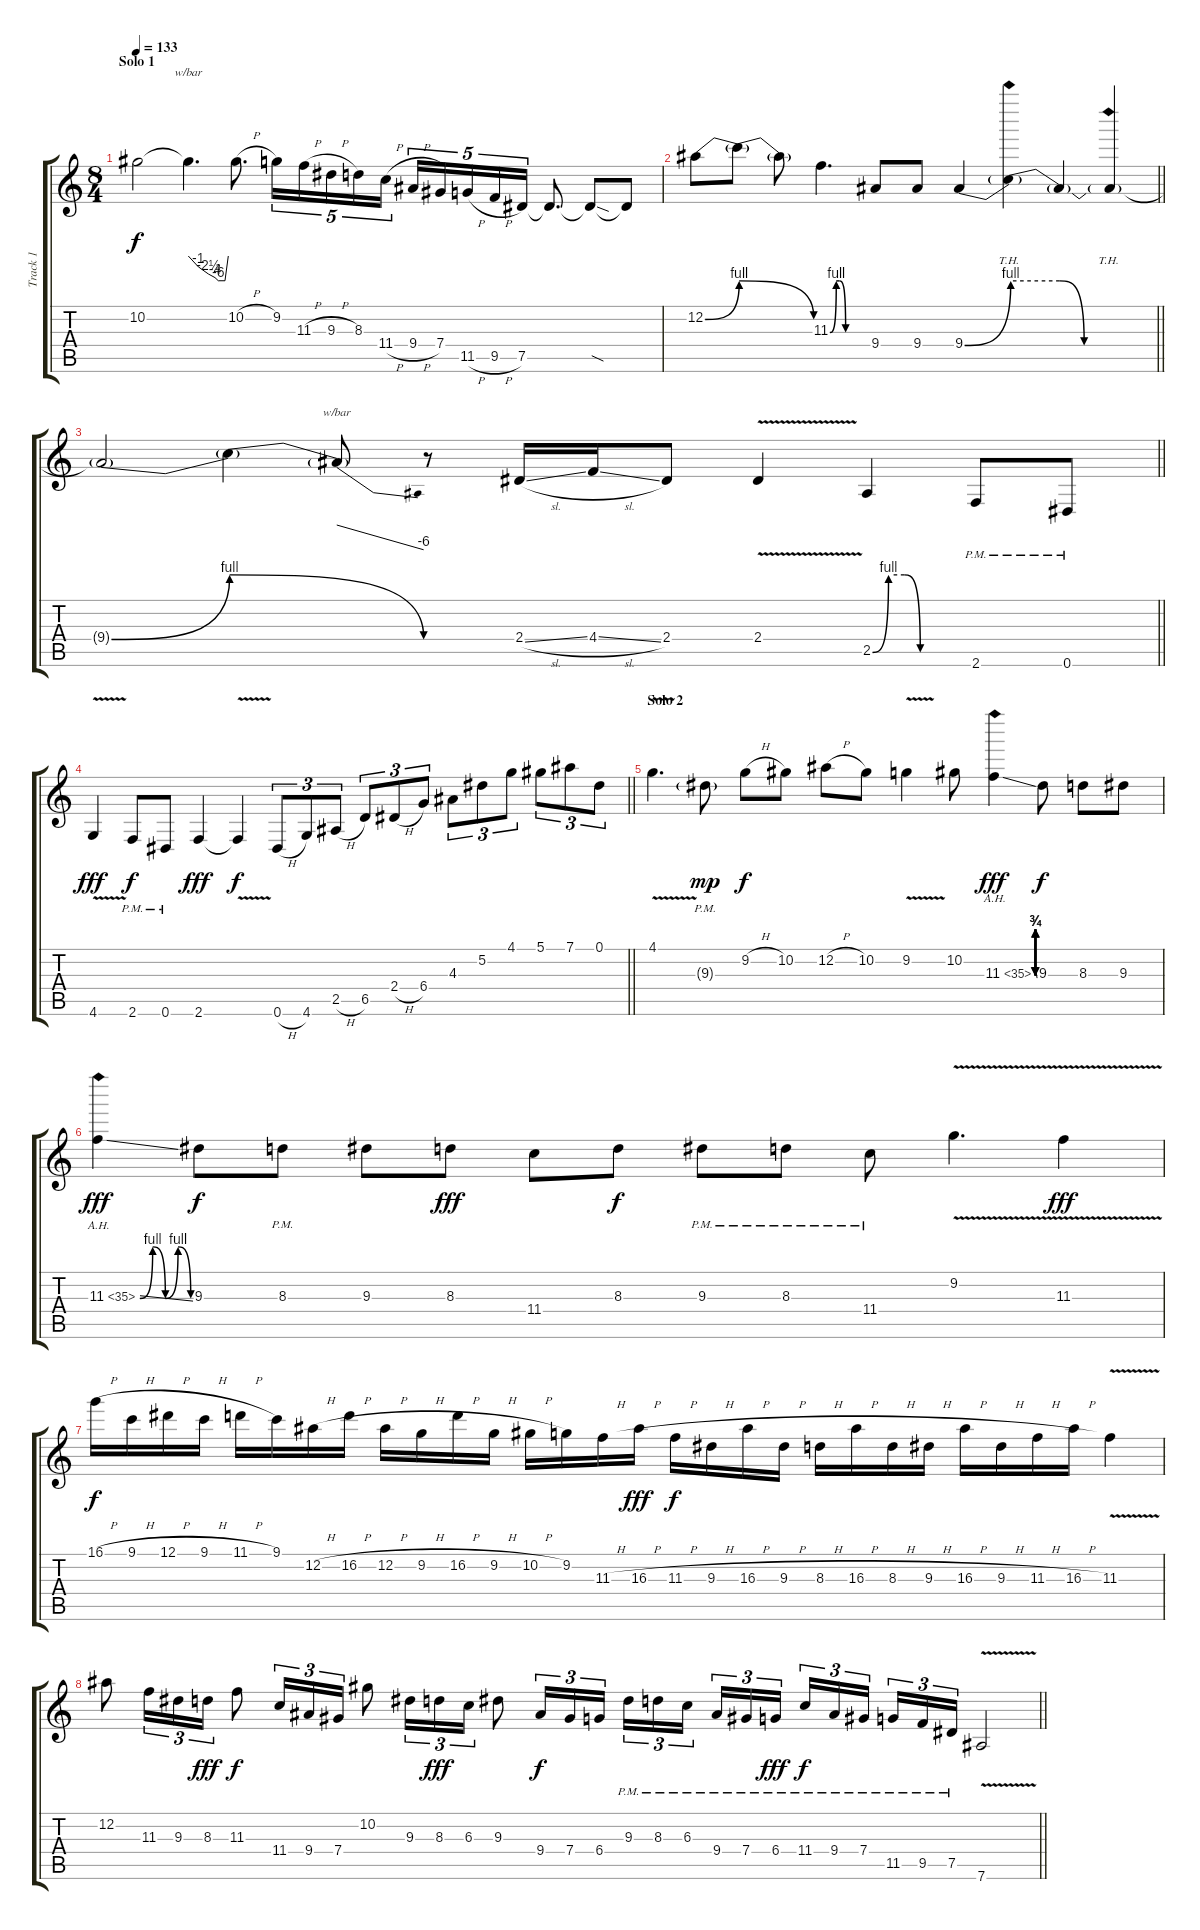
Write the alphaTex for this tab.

\track ("Track 1" "Track 1") {instrument overdrivenguitar}
\staff {score tabs}
\tuning (Eb4 Bb3 Gb3 Db3 Ab2 Eb2) {hide}
\ts (8 4)
\section ("" "Solo 1")
\tempo 133
\clef g2
\ks c
10.2.2{dy f} 10.2{t}.4{d tbe (custom default 0 0 15 -4 30 -10 40 -16 45 -24 55 -24 60 0)} 10.2{h}.8{d} 9.2.16{tu (5 4)} 11.3{h}.16{tu (5 4)} 9.3{h}.16{tu (5 4)} 8.3.16{tu (5 4)} 11.4{h}.16{tu (5 4) beam splitsecondary} 9.4{h}.16{tu (5 4)} 7.4.16{tu (5 4)} 11.5{h}.16{tu (5 4)} 9.5{h}.16{tu (5 4)} 7.5.16{tu (5 4)} 7.5{t}.8{d} 7.5{sod t}.8 7.5{t}.8 |
\barLineRight lightlight
12.2{be (bend 0 0 60 4)}.8 12.2{be (release 0 4 60 0) t}.8 12.2{t}.8 11.3{be (custom 0 0 10 4 15 4 25 0 30 0 60 0)}.4{d} 9.4.8 9.4.8 9.4{be (bend 0 0 60 4)}.4 9.4{be (custom 0 4 20 4 30 0 60 0) th 22 t}.4 9.4{t}.4 9.4{th 16 t}.4 |
\barLineRight lightlight
9.4{be (bend 0 0 60 4) t}.2 9.4{be (release 0 4 60 0) t}.4 9.4{t}.8{tbe (dive default 0 0 60 -24)} r.8 2.4{sl}.16 4.4{sl}.16 2.4.8 2.4{v}.4 2.5{be (custom 0 0 10 4 20 4 30 0 60 0)}.4 2.6{pm}.8 0.6{pm}.8 |
\barLineRight lightlight
4.6{v}.4{dy fff} 2.6{pm}.8{dy f} 0.6{pm}.8 2.6.4{dy fff} 2.6{v t}.4{dy f} 0.6{h}.8{tu (3 2)} 4.6.8{tu (3 2)} 2.5{h}.8{tu (3 2)} 6.5.8{tu (3 2)} 2.4{h}.8{tu (3 2)} 6.4.8{tu (3 2)} 4.3.8{tu (3 2)} 5.2.8{tu (3 2)} 4.1.8{tu (3 2)} 5.1.8{tu (3 2)} 7.1.8{tu (3 2)} 0.1.8{tu (3 2)} |
\section ("" "Solo 2")
4.1{v}.4{d} 9.3{g pm}.8{dy mp} 9.2{h}.8{dy f} 10.2.8 12.2{h}.8 10.2.8 9.2{v}.4 10.2.8 11.3{be (custom 0 0 10 3 20 0 30 3 40 0 50 3 60 0) ah 24 ss}.4{dy fff} 9.3.8{dy f} 8.3.8 9.3.8 |
11.3{be (custom 0 0 15 4 30 0 45 4 60 0) ah 24 ss}.4{dy fff} 9.3.8{dy f} 8.3{pm}.8 9.3.8 8.3.8{dy fff} 11.4.8 8.3.8{dy f} 9.3{pm}.8 8.3{pm}.8 11.4{pm}.8 9.2{v}.4{d} 11.3{v}.4{dy fff} |
16.1{h}.16{dy f} 9.1{h}.16 12.1{h}.16 9.1{h}.16 11.1{h}.16 9.1.16 12.2{h}.16 16.2{h}.16 12.2{h}.16 9.2{h}.16 16.2{h}.16 9.2{h}.16 10.2{h}.16 9.2.16 11.3{h}.16 16.3{h}.16{dy fff} 11.3{h}.16{dy f} 9.3{h}.16 16.3{h}.16 9.3{h}.16 8.3{h}.16 16.3{h}.16 8.3{h}.16 9.3{h}.16 16.3{h}.16 9.3{h}.16 11.3{h}.16 16.3{h}.16 11.3{v}.4 |
\barLineRight lightlight
12.2.8 11.3.16{tu (3 2)} 9.3.16{tu (3 2)} 8.3.16{tu (3 2) dy fff} 11.3.8{dy f} 11.4.16{tu (3 2)} 9.4.16{tu (3 2)} 7.4.16{tu (3 2)} 10.2.8 9.3.16{tu (3 2)} 8.3.16{tu (3 2) dy fff} 6.3.16{tu (3 2)} 9.3.8 9.4.16{tu (3 2) dy f} 7.4.16{tu (3 2)} 6.4.16{tu (3 2)} 9.3{pm}.16{tu (3 2)} 8.3{pm}.16{tu (3 2)} 6.3{pm}.16{tu (3 2) beam splitsecondary} 9.4{pm}.16{tu (3 2)} 7.4{pm}.16{tu (3 2)} 6.4{pm}.16{tu (3 2) dy fff} 11.4{pm}.16{tu (3 2) dy f} 9.4{pm}.16{tu (3 2)} 7.4{pm}.16{tu (3 2) beam splitsecondary} 11.5{pm}.16{tu (3 2)} 9.5{pm}.16{tu (3 2)} 7.5{pm}.16{tu (3 2)} 7.6{v}.2
